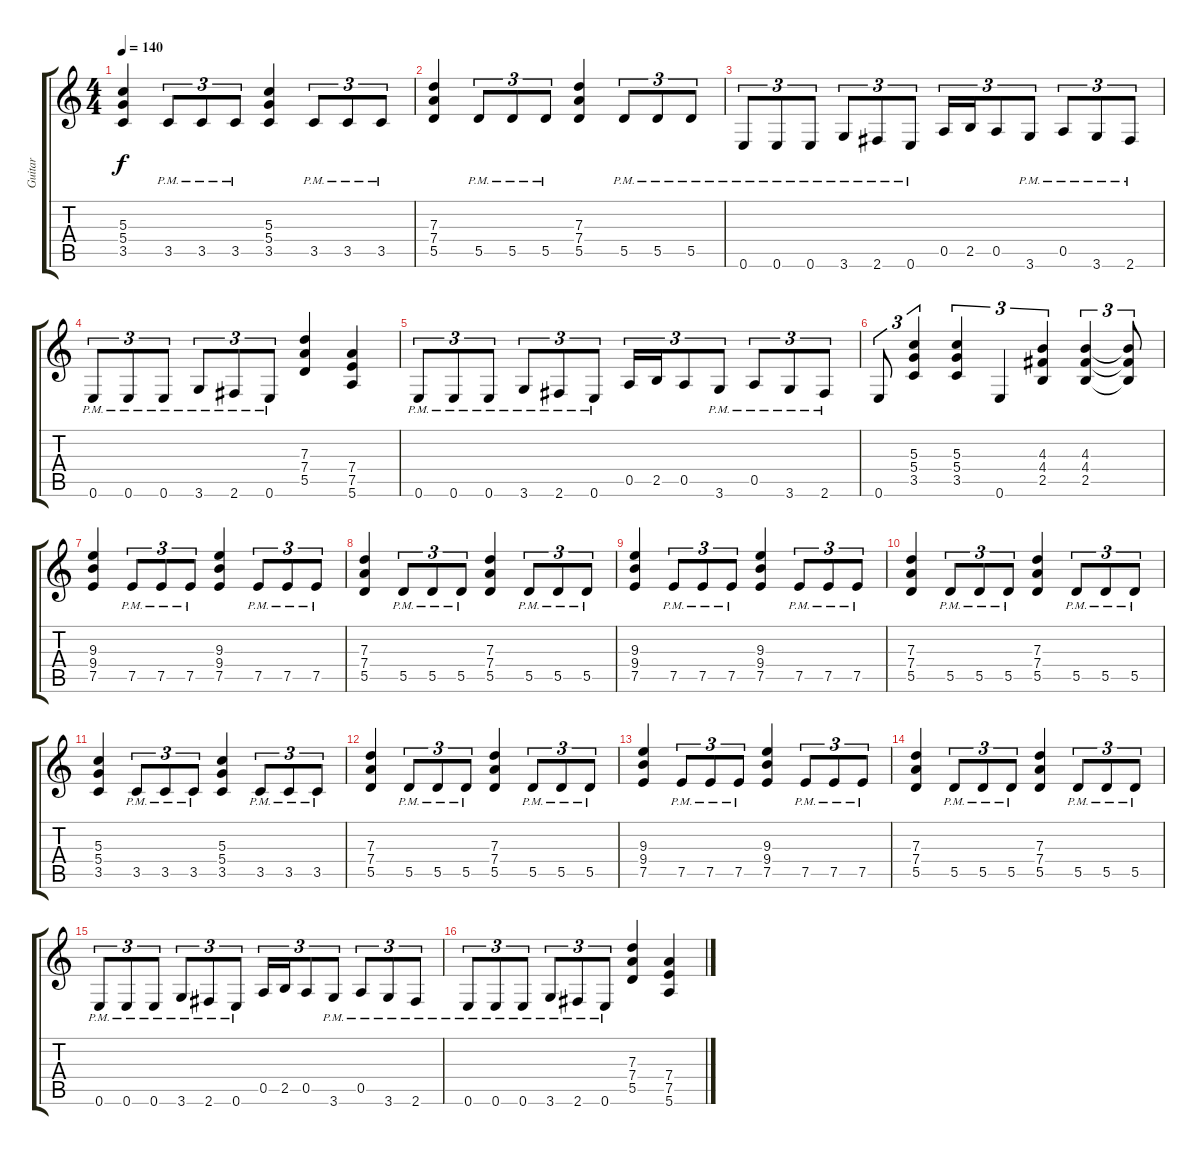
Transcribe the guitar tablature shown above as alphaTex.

\track ("Guitar" "Guitar") {instrument overdrivenguitar}
\staff {score tabs}
\tuning (E4 B3 G3 D3 A2 E2) {hide}
\ts (4 4)
\tempo 140
\clef g2
\ks c
(5.3 5.4 3.5).4{dy f} 3.5{pm}.8{tu (3 2)} 3.5{pm}.8{tu (3 2)} 3.5{pm}.8{tu (3 2)} (5.3 5.4 3.5).4 3.5{pm}.8{tu (3 2)} 3.5{pm}.8{tu (3 2)} 3.5{pm}.8{tu (3 2)} |
(7.3 7.4 5.5).4 5.5{pm}.8{tu (3 2)} 5.5{pm}.8{tu (3 2)} 5.5{pm}.8{tu (3 2)} (7.3 7.4 5.5).4 5.5{pm}.8{tu (3 2)} 5.5{pm}.8{tu (3 2)} 5.5{pm}.8{tu (3 2)} |
0.6{pm}.8{tu (3 2) balance 9} 0.6{pm}.8{tu (3 2)} 0.6{pm}.8{tu (3 2)} 3.6{pm}.8{tu (3 2)} 2.6{pm}.8{tu (3 2)} 0.6{pm}.8{tu (3 2)} 0.5.16{tu (3 2)} 2.5.16{tu (3 2)} 0.5.8{tu (3 2)} 3.6{pm}.8{tu (3 2)} 0.5{pm}.8{tu (3 2)} 3.6{pm}.8{tu (3 2)} 2.6{pm}.8{tu (3 2)} |
0.6{pm}.8{tu (3 2)} 0.6{pm}.8{tu (3 2)} 0.6{pm}.8{tu (3 2)} 3.6{pm}.8{tu (3 2)} 2.6{pm}.8{tu (3 2)} 0.6{pm}.8{tu (3 2)} (7.3 7.4 5.5).4 (7.4 7.5 5.6).4 |
0.6{pm}.8{tu (3 2)} 0.6{pm}.8{tu (3 2)} 0.6{pm}.8{tu (3 2)} 3.6{pm}.8{tu (3 2)} 2.6{pm}.8{tu (3 2)} 0.6{pm}.8{tu (3 2)} 0.5.16{tu (3 2)} 2.5.16{tu (3 2)} 0.5.8{tu (3 2)} 3.6{pm}.8{tu (3 2)} 0.5{pm}.8{tu (3 2)} 3.6{pm}.8{tu (3 2)} 2.6{pm}.8{tu (3 2)} |
0.6.8{tu (3 2)} (5.3 5.4 3.5).4{tu (3 2)} (5.3 5.4 3.5).4{tu (3 2)} 0.6.4{tu (3 2)} (4.3 4.4 2.5).4{tu (3 2)} (4.3 4.4 2.5).4{tu (3 2)} (4.3{t} 4.4{t} 2.5{t}).8{tu (3 2)} |
(9.3 9.4 7.5).4 7.5{pm}.8{tu (3 2)} 7.5{pm}.8{tu (3 2)} 7.5{pm}.8{tu (3 2)} (9.3 9.4 7.5).4 7.5{pm}.8{tu (3 2)} 7.5{pm}.8{tu (3 2)} 7.5{pm}.8{tu (3 2)} |
(7.3 7.4 5.5).4 5.5{pm}.8{tu (3 2)} 5.5{pm}.8{tu (3 2)} 5.5{pm}.8{tu (3 2)} (7.3 7.4 5.5).4 5.5{pm}.8{tu (3 2)} 5.5{pm}.8{tu (3 2)} 5.5{pm}.8{tu (3 2)} |
(9.3 9.4 7.5).4 7.5{pm}.8{tu (3 2)} 7.5{pm}.8{tu (3 2)} 7.5{pm}.8{tu (3 2)} (9.3 9.4 7.5).4 7.5{pm}.8{tu (3 2)} 7.5{pm}.8{tu (3 2)} 7.5{pm}.8{tu (3 2)} |
(7.3 7.4 5.5).4 5.5{pm}.8{tu (3 2)} 5.5{pm}.8{tu (3 2)} 5.5{pm}.8{tu (3 2)} (7.3 7.4 5.5).4 5.5{pm}.8{tu (3 2)} 5.5{pm}.8{tu (3 2)} 5.5{pm}.8{tu (3 2)} |
(5.3 5.4 3.5).4 3.5{pm}.8{tu (3 2)} 3.5{pm}.8{tu (3 2)} 3.5{pm}.8{tu (3 2)} (5.3 5.4 3.5).4 3.5{pm}.8{tu (3 2)} 3.5{pm}.8{tu (3 2)} 3.5{pm}.8{tu (3 2)} |
(7.3 7.4 5.5).4 5.5{pm}.8{tu (3 2)} 5.5{pm}.8{tu (3 2)} 5.5{pm}.8{tu (3 2)} (7.3 7.4 5.5).4 5.5{pm}.8{tu (3 2)} 5.5{pm}.8{tu (3 2)} 5.5{pm}.8{tu (3 2)} |
(9.3 9.4 7.5).4 7.5{pm}.8{tu (3 2)} 7.5{pm}.8{tu (3 2)} 7.5{pm}.8{tu (3 2)} (9.3 9.4 7.5).4 7.5{pm}.8{tu (3 2)} 7.5{pm}.8{tu (3 2)} 7.5{pm}.8{tu (3 2)} |
(7.3 7.4 5.5).4 5.5{pm}.8{tu (3 2)} 5.5{pm}.8{tu (3 2)} 5.5{pm}.8{tu (3 2)} (7.3 7.4 5.5).4 5.5{pm}.8{tu (3 2)} 5.5{pm}.8{tu (3 2)} 5.5{pm}.8{tu (3 2)} |
0.6{pm}.8{tu (3 2)} 0.6{pm}.8{tu (3 2)} 0.6{pm}.8{tu (3 2)} 3.6{pm}.8{tu (3 2)} 2.6{pm}.8{tu (3 2)} 0.6{pm}.8{tu (3 2)} 0.5.16{tu (3 2)} 2.5.16{tu (3 2)} 0.5.8{tu (3 2)} 3.6{pm}.8{tu (3 2)} 0.5{pm}.8{tu (3 2)} 3.6{pm}.8{tu (3 2)} 2.6{pm}.8{tu (3 2)} |
0.6{pm}.8{tu (3 2)} 0.6{pm}.8{tu (3 2)} 0.6{pm}.8{tu (3 2)} 3.6{pm}.8{tu (3 2)} 2.6{pm}.8{tu (3 2)} 0.6{pm}.8{tu (3 2)} (7.3 7.4 5.5).4 (7.4 7.5 5.6).4
